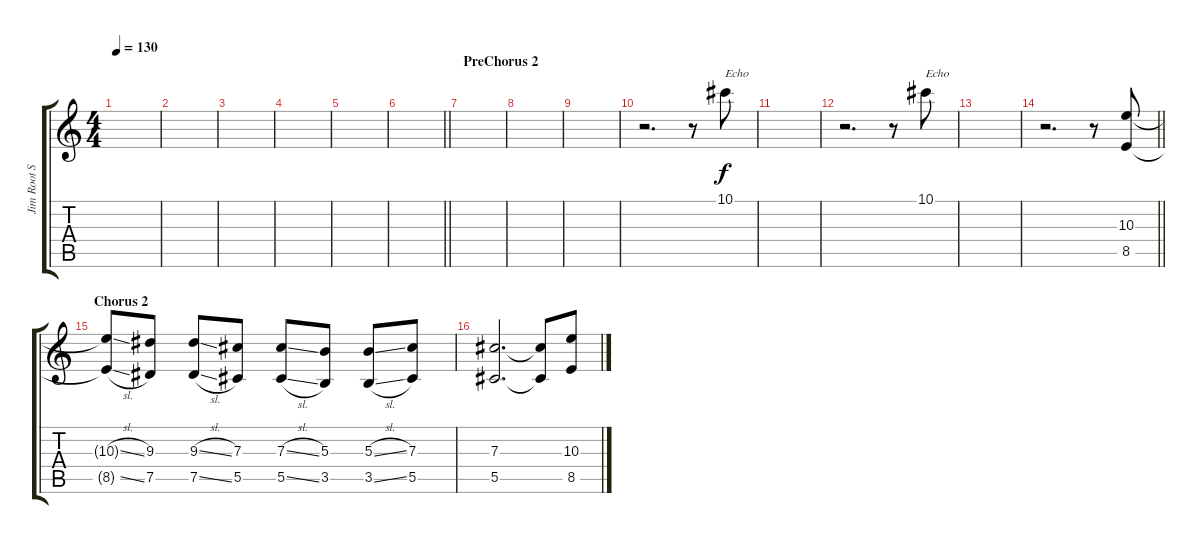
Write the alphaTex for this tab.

\track ("Jim Root Solo" "Jim Root S") {instrument overdrivenguitar}
\staff {score tabs}
\tuning (Eb4 Bb3 Gb3 Db3 Ab2 Db2) {hide}
\ts (4 4)
\tempo 130
\clef g2
\ks c
|
|
|
|
|
\barLineRight lightlight
|
\section ("" "PreChorus 2")
|
|
|
r.2{d} r.8 10.1.8{txt "Echo"} |
|
r.2{d} r.8 10.1.8{txt "Echo"} |
|
\barLineRight lightlight
r.2{d} r.8 (10.3 8.5).8 |
\section ("" "Chorus 2")
(10.3{sl t} 8.5{sl t}).8 (9.3 7.5).8 (9.3{sl} 7.5{sl}).8 (7.3 5.5).8 (7.3{sl} 5.5{sl}).8 (5.3 3.5).8 (5.3{sl} 3.5{sl}).8 (7.3 5.5).8 |
(7.3 5.5).2{d} (7.3{t} 5.5{t}).8 (10.3 8.5).8
